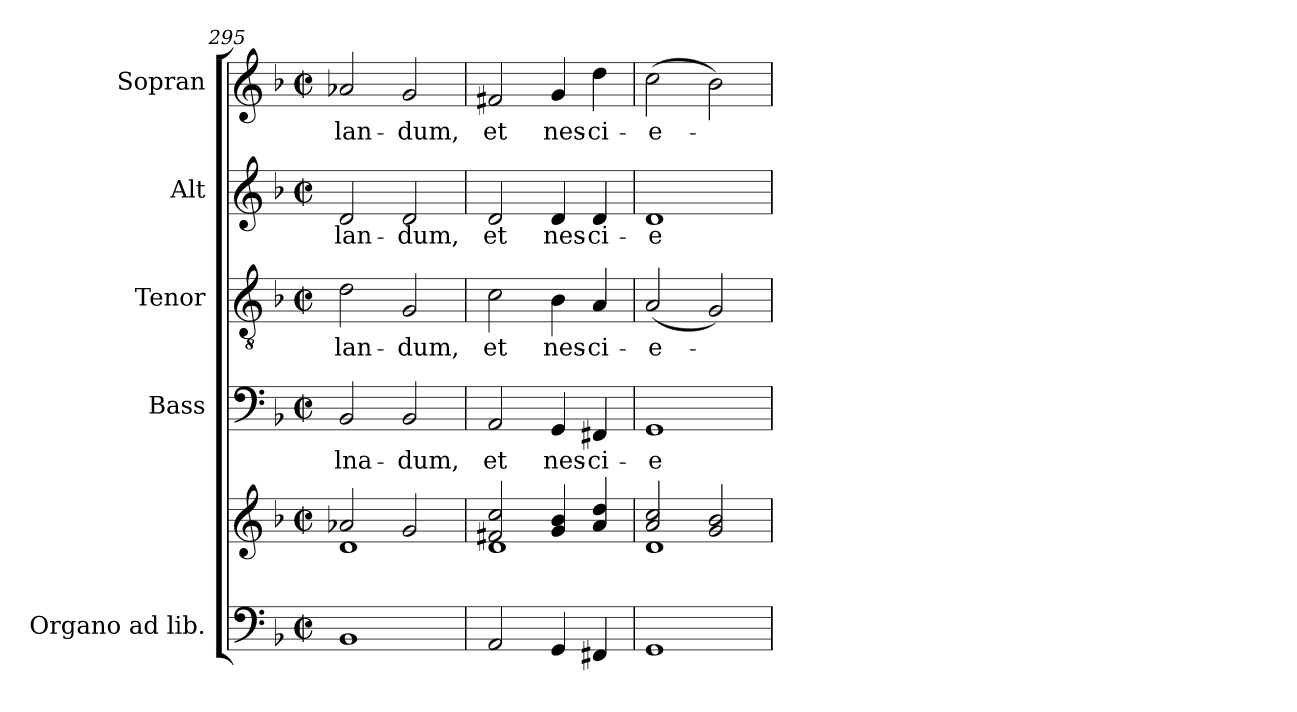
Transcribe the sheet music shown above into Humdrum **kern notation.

**kern	**kern	**kern	**text	**kern	**text	**kern	**text	**kern	**text
*part5	*part5	*part4	*part4	*part3	*part3	*part2	*part2	*part1	*part1
*staff6	*staff5	*staff4	*staff4	*staff3	*staff3	*staff2	*staff2	*staff1	*staff1
*I"Organo ad lib.	*	*I"Bass	*	*I"Tenor	*	*I"Alt	*	*I"Sopran	*
*	*	*I'B.	*	*I'T.	*	*I'A.	*	*I'S.	*
!!LO:PB:g=z
*clefF4	*clefG2	*clefF4	*	*clefGv2	*	*clefG2	*	*clefG2	*
*k[b-]	*k[b-]	*k[b-]	*	*k[b-]	*	*k[b-]	*	*k[b-]	*
*F:	*F:	*F:	*	*F:	*	*F:	*	*F:	*
*M2/2	*M2/2	*M2/2	*	*M2/2	*	*M2/2	*	*M2/2	*
*met(c|)	*met(c|)	*met(c|)	*	*met(c|)	*	*met(c|)	*	*met(c|)	*
=295	=295	=295	=295	=295	=295	=295	=295	=295	=295
*	*^	*	*	*	*	*	*	*	*
!	!	!	!	!LO:LY:b	!	!LO:LY:b	!	!LO:LY:b	!	!LO:LY:b
1BB-	2a-X/	1d	2BB-/	-lna-	2d\	-lan-	2d/	-lan-	2a-X/	-lan-
!	!	!	!	!LO:LY:b	!	!LO:LY:b	!	!LO:LY:b	!	!LO:LY:b
.	2g/	.	2BB-/	-dum,	2G/	-dum,	2d/	-dum,	2g/	-dum,
=296	=296	=296	=296	=296	=296	=296	=296	=296	=296	=296
!	!	!	!	!LO:LY:b	!	!LO:LY:b	!	!LO:LY:b	!	!LO:LY:b
2AA/	2f#X/ 2cc/	1d	2AA/	et	2c\	et	2d/	et	2f#X/	et
!	!	!	!	!LO:LY:b	!	!LO:LY:b	!	!LO:LY:b	!	!LO:LY:b
4GG/	4g/ 4b-/	.	4GG/	nes-	4B-\	nes-	4d/	nes-	4g/	nes-
!	!	!	!	!LO:LY:b	!	!LO:LY:b	!	!LO:LY:b	!	!LO:LY:b
4FF#X/	4a/ 4dd/	.	4FF#X/	-ci-	4A/	-ci-	4d/	-ci-	4dd\	-ci-
=297	=297	=297	=297	=297	=297	=297	=297	=297	=297	=297
!	!	!	!	!LO:LY:b	!	!LO:LY:b	!	!LO:LY:b	!	!LO:LY:b
1GG	2a/ 2cc/	1d	1GG	-e-	(<2A/	-e-	1d	-e-	(>2cc\	-e-
.	2g/ 2b-/	.	.	.	2G/)	.	.	.	2b-\)	.
*	*v	*v	*	*	*	*	*	*	*	*
=	=	=	=	=	=	=	=	=	=
*-	*-	*-	*-	*-	*-	*-	*-	*-	*-
